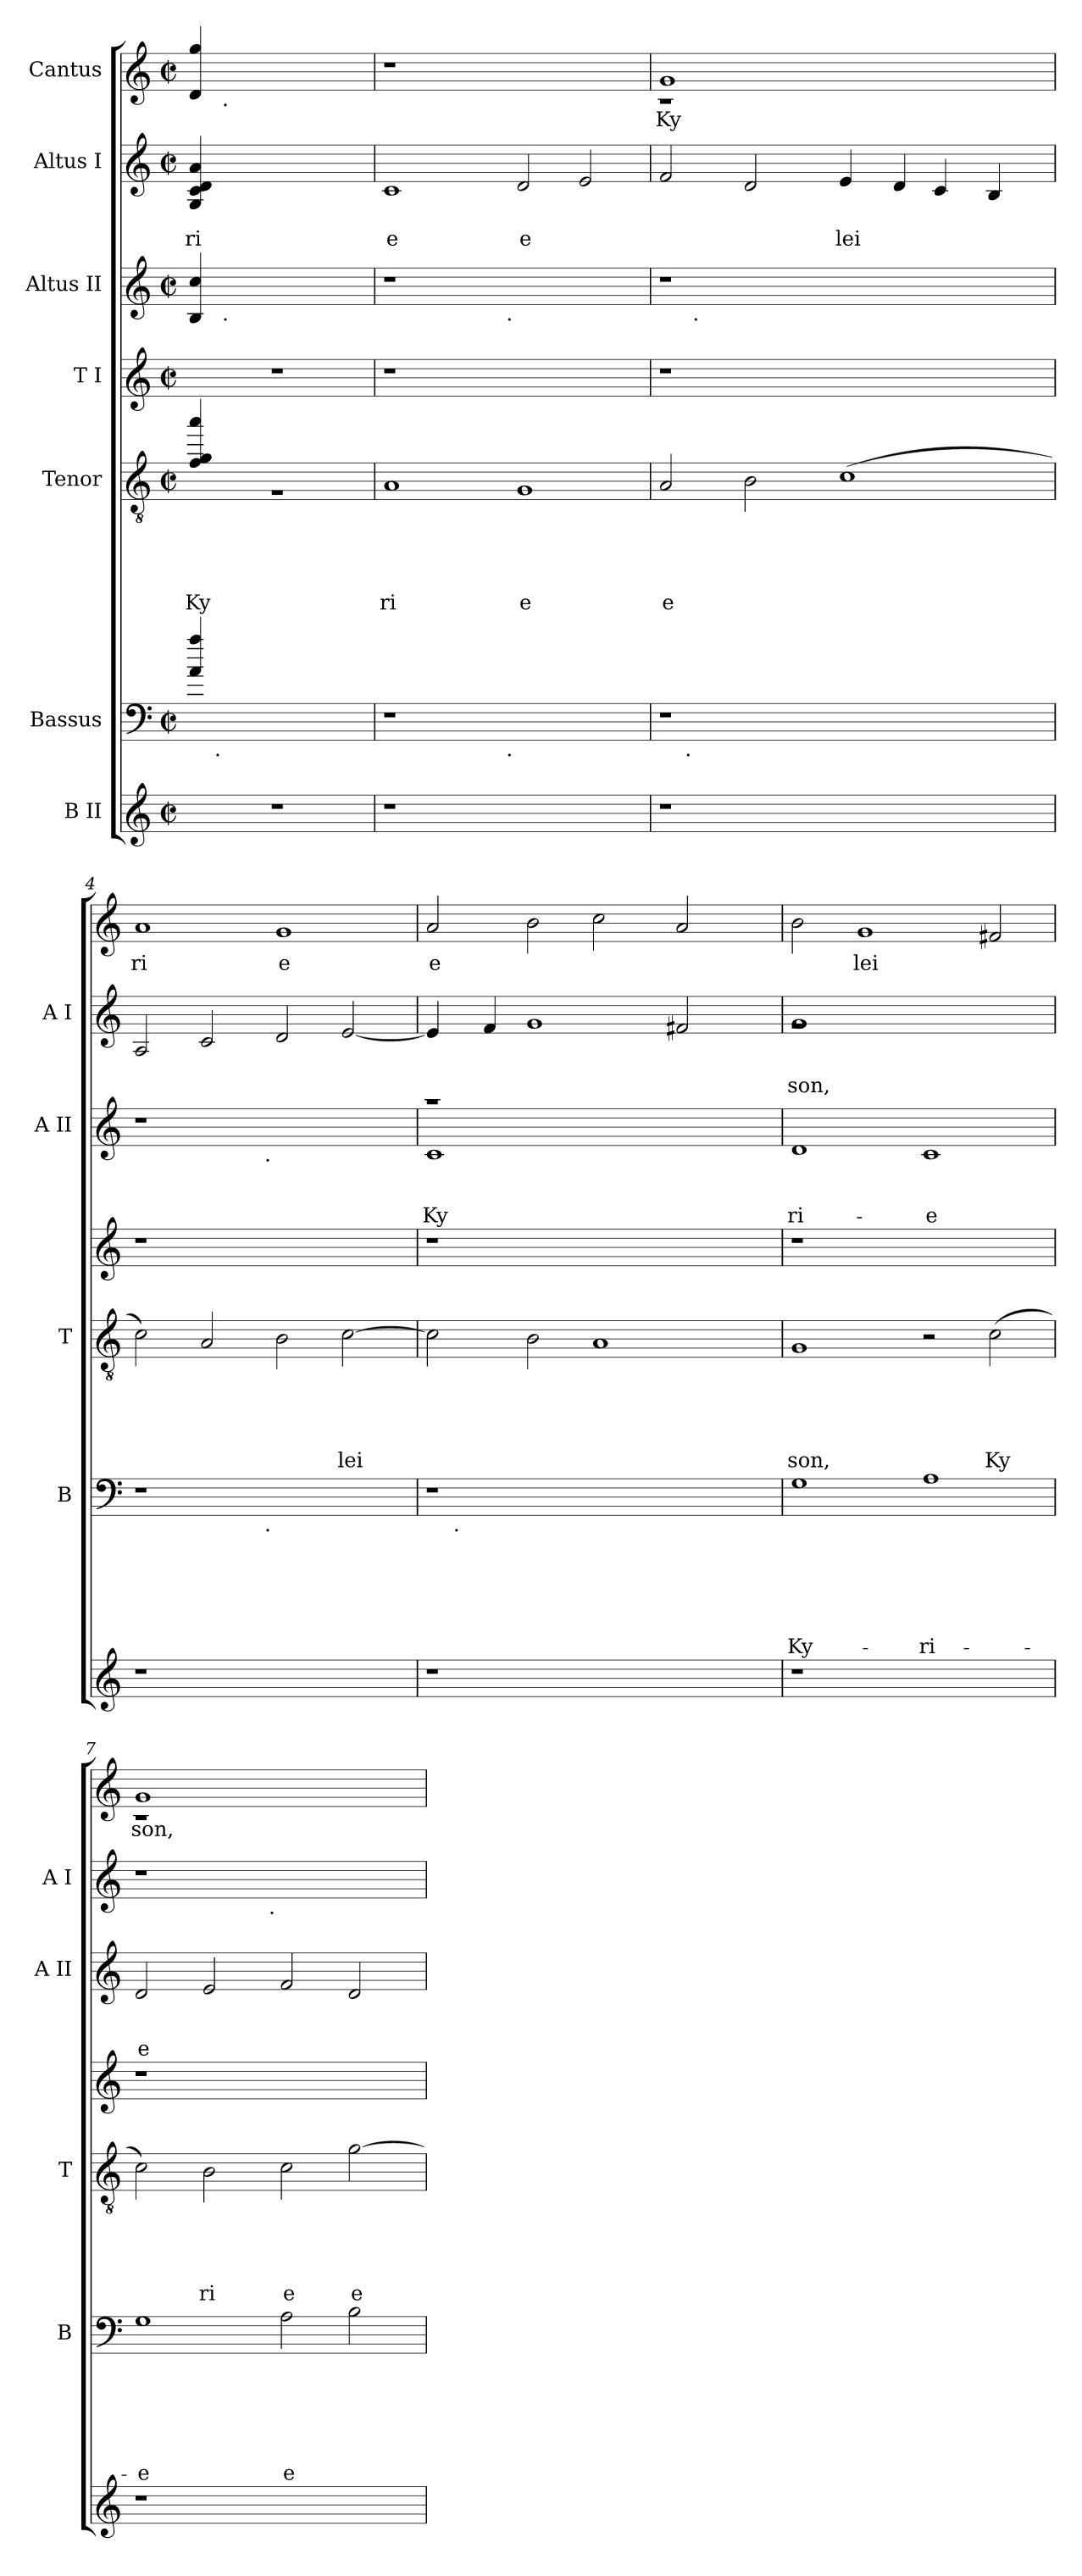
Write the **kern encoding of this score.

**kern	**kern	**text	**text	**text	**text	**text	**text	**kern	**text	**text	**text	**text	**text	**kern	**kern	**text	**text	**text	**kern	**text	**text	**kern	**text
*part7	*part6	*part6	*part6	*part6	*part6	*part6	*part6	*part5	*part5	*part5	*part5	*part5	*part5	*part4	*part3	*part3	*part3	*part3	*part2	*part2	*part2	*part1	*part1
*staff7	*staff6	*staff6	*staff6	*staff6	*staff6	*staff6	*staff6	*staff5	*staff5	*staff5	*staff5	*staff5	*staff5	*staff4	*staff3	*staff3	*staff3	*staff3	*staff2	*staff2	*staff2	*staff1	*staff1
*I"B II	*I"Bassus	*	*	*	*	*	*	*I"Tenor	*	*	*	*	*	*I"T I	*I"Altus II	*	*	*	*I"Altus I	*	*	*I"Cantus	*
*	*I'B	*	*	*	*	*	*	*I'T	*	*	*	*	*	*	*I'A II	*	*	*	*I'A I	*	*	*	*
!!LO:PB:g=z
*clefG2	*clefF4	*	*	*	*	*	*	*clefGv2	*	*	*	*	*	*clefG2	*clefG2	*	*	*	*clefG2	*	*	*clefG2	*
*k[]	*k[]	*	*	*	*	*	*	*k[]	*	*	*	*	*	*k[]	*k[]	*	*	*	*k[]	*	*	*k[]	*
*C:	*C:	*	*	*	*	*	*	*C:	*	*	*	*	*	*C:	*C:	*	*	*	*C:	*	*	*C:	*
*M2/2	*M2/2	*	*	*	*	*	*	*M2/2	*	*	*	*	*	*M2/2	*M2/2	*	*	*	*M2/2	*	*	*M2/2	*
*met(c|)	*met(c|)	*	*	*	*	*	*	*met(c|)	*	*	*	*	*	*met(c|)	*met(c|)	*	*	*	*met(c|)	*	*	*met(c|)	*
=1	=1	=1	=1	=1	=1	=1	=1	=1	=1	=1	=1	=1	=1	=1	=1	=1	=1	=1	=1	=1	=1	=1	=1
*	*	*	*	*	*	*	*	*^	*	*	*	*	*	*	*	*	*	*	*	*	*	*	*
!	!	!	!	!	!	!	!	!	!LO:N:vis=1	!	!	!	!	!LO:LY:b	!	!	!	!	!	!	!	!LO:LY:b	!	!
*	*^	*	*	*	*	*	*	*	*	*	*	*	*	*	*	*^	*	*	*	*	*	*	*^	*
1r	4a/ 4aa/	16..ryy	.	.	.	.	.	.	4f/ 4g/ 4aa/	1rA	.	.	.	.	Ky	1r	4B/ 4cc/	8ryy	.	.	.	4G/ 4c/ 4d/ 4a/	.	ri	4d/ 4gg/	8ryy	.
!	!	!LO:TX:b:t=.	!	!	!	!	!	!	!	!	!	!	!	!	!	!	!	!	!	!	!	!	!	!	!	!	!
.	.	2ryy	.	.	.	.	.	.	.	.	.	.	.	.	.	.	.	.	.	.	.	.	.	.	.	.	.
!	!	!	!	!	!	!	!	!	!	!	!	!	!	!	!	!	!	!	!	!	!	!	!	!	!	!LO:TX:b:t=.	!
!	!	!	!	!	!	!	!	!	!	!	!	!	!	!	!	!	!	!LO:TX:b:t=.	!	!	!	!	!	!	!	!	!
.	.	.	.	.	.	.	.	.	.	.	.	.	.	.	.	.	.	2..ryy	.	.	.	.	.	.	.	2..ryy	.
.	2.ryy	.	.	.	.	.	.	.	2.ryy	.	.	.	.	.	.	.	2.ryy	.	.	.	.	2.ryy	.	.	2.ryy	.	.
.	.	4ryy	.	.	.	.	.	.	.	.	.	.	.	.	.	.	.	.	.	.	.	.	.	.	.	.	.
.	.	8ryy	.	.	.	.	.	.	.	.	.	.	.	.	.	.	.	.	.	.	.	.	.	.	.	.	.
.	.	64ryy	.	.	.	.	.	.	.	.	.	.	.	.	.	.	.	.	.	.	.	.	.	.	.	.	.
=2	=2	=2	=2	=2	=2	=2	=2	=2	=2	=2	=2	=2	=2	=2	=2	=2	=2	=2	=2	=2	=2	=2	=2	=2	=2	=2	=2
!	!	!	!	!	!	!	!	!	!	!	!	!	!	!	!LO:LY:b	!	!	!	!	!	!	!	!	!LO:LY:b	!	!	!
*	*	*	*	*	*	*	*	*	*v	*v	*	*	*	*	*	*	*	*	*	*	*	*	*	*	*v	*v	*
1r	1r	2ryy	.	.	.	.	.	.	1A	.	.	.	.	ri	1r	1r	2ryy	.	.	.	1c	.	e	1r	.
.	.	4...ryy	.	.	.	.	.	.	.	.	.	.	.	.	.	.	4...ryy	.	.	.	.	.	.	.	.
!	!	!	!	!	!	!	!	!	!	!	!	!	!	!	!	!	!LO:TX:b:t=.	!	!	!	!	!	!	!	!
!	!	!LO:TX:b:t=.	!	!	!	!	!	!	!	!	!	!	!	!	!	!	!	!	!	!	!	!	!	!	!
.	.	1ryy	.	.	.	.	.	.	.	.	.	.	.	.	.	.	1ryy	.	.	.	.	.	.	.	.
!	!	!	!	!	!	!	!	!	!	!	!	!	!	!LO:LY:b	!	!	!	!	!	!	!	!	!LO:LY:b	!	!
1ryy	1ryy	.	.	.	.	.	.	.	1G	.	.	.	.	e	1ryy	1ryy	.	.	.	.	2d/	.	e	1ryy	.
.	.	.	.	.	.	.	.	.	.	.	.	.	.	.	.	.	.	.	.	.	2e/	.	.	.	.
.	.	32ryy	.	.	.	.	.	.	.	.	.	.	.	.	.	.	32ryy	.	.	.	.	.	.	.	.
=3	=3	=3	=3	=3	=3	=3	=3	=3	=3	=3	=3	=3	=3	=3	=3	=3	=3	=3	=3	=3	=3	=3	=3	=3	=3
!	!	!	!	!	!	!	!	!	!	!	!	!	!	!LO:LY:b	!	!	!	!	!	!	!	!	!	!	!LO:LY:b
*	*	*	*	*	*	*	*	*	*	*	*	*	*	*	*	*	*	*	*	*	*	*	*	*^	*
*	*	*	*	*	*	*	*	*	*	*	*	*	*	*	*	*	*	*	*	*	*	*	*	*	*^	*
1r	1r	16..ryy	.	.	.	.	.	.	2A/	.	.	.	.	e	1r	1r	8ryy	.	.	.	2f/	.	.	8ryy	1rc	1g	Ky
!	!	!LO:TX:b:t=.	!	!	!	!	!	!	!	!	!	!	!	!	!	!	!	!	!	!	!	!	!	!	!	!	!
.	.	1ryy	.	.	.	.	.	.	.	.	.	.	.	.	.	.	.	.	.	.	.	.	.	.	.	.	.
!	!	!	!	!	!	!	!	!	!	!	!	!	!	!	!	!	!LO:TX:b:t=.	!	!	!	!	!	!	!	!	!	!
.	.	.	.	.	.	.	.	.	.	.	.	.	.	.	.	.	1...ryy	.	.	.	.	.	.	2ryy	.	.	.
.	.	.	.	.	.	.	.	.	2B\	.	.	.	.	.	.	.	.	.	.	.	2d/	.	.	.	.	.	.
.	.	.	.	.	.	.	.	.	.	.	.	.	.	.	.	.	.	.	.	.	.	.	.	8.ryy	.	.	.
.	.	.	.	.	.	.	.	.	.	.	.	.	.	.	.	.	.	.	.	.	.	.	.	1ryy	.	.	.
!	!	!	!	!	!	!	!	!	!	!	!	!	!	!	!	!	!	!	!	!	!	!	!LO:LY:b	!	!	!	!
1ryy	1ryy	.	.	.	.	.	.	.	(>1c	.	.	.	.	.	1ryy	1ryy	.	.	.	.	4e/	.	lei	.	1ryy	1ryy	.
.	.	2ryy	.	.	.	.	.	.	.	.	.	.	.	.	.	.	.	.	.	.	.	.	.	.	.	.	.
.	.	.	.	.	.	.	.	.	.	.	.	.	.	.	.	.	.	.	.	.	4d/	.	.	.	.	.	.
.	.	.	.	.	.	.	.	.	.	.	.	.	.	.	.	.	.	.	.	.	4c/	.	.	.	.	.	.
.	.	4ryy	.	.	.	.	.	.	.	.	.	.	.	.	.	.	.	.	.	.	.	.	.	.	.	.	.
.	.	.	.	.	.	.	.	.	.	.	.	.	.	.	.	.	.	.	.	.	4B/	.	.	.	.	.	.
.	.	.	.	.	.	.	.	.	.	.	.	.	.	.	.	.	.	.	.	.	.	.	.	8.ryy	.	.	.
.	.	8ryy	.	.	.	.	.	.	.	.	.	.	.	.	.	.	.	.	.	.	.	.	.	.	.	.	.
.	.	64ryy	.	.	.	.	.	.	.	.	.	.	.	.	.	.	.	.	.	.	.	.	.	.	.	.	.
=4	=4	=4	=4	=4	=4	=4	=4	=4	=4	=4	=4	=4	=4	=4	=4	=4	=4	=4	=4	=4	=4	=4	=4	=4	=4	=4	=4
!	!	!	!	!	!	!	!	!	!	!	!	!	!	!	!	!	!	!	!	!	!	!	!	!	!	!	!LO:LY:b
*	*	*	*	*	*	*	*	*	*	*	*	*	*	*	*	*	*	*	*	*	*	*	*	*v	*v	*v	*
1r	1r	2ryy	.	.	.	.	.	.	2c\)	.	.	.	.	.	1r	1r	2ryy	.	.	.	2A/	.	.	1a	ri
.	.	4...ryy	.	.	.	.	.	.	2A/	.	.	.	.	.	.	.	4...ryy	.	.	.	2c/	.	.	.	.
!	!	!	!	!	!	!	!	!	!	!	!	!	!	!	!	!	!LO:TX:b:t=.	!	!	!	!	!	!	!	!
!	!	!LO:TX:b:t=.	!	!	!	!	!	!	!	!	!	!	!	!	!	!	!	!	!	!	!	!	!	!	!
.	.	1ryy	.	.	.	.	.	.	.	.	.	.	.	.	.	.	1ryy	.	.	.	.	.	.	.	.
!	!	!	!	!	!	!	!	!	!	!	!	!	!	!	!	!	!	!	!	!	!	!	!	!	!LO:LY:b
1ryy	1ryy	.	.	.	.	.	.	.	2B\	.	.	.	.	.	1ryy	1ryy	.	.	.	.	2d/	.	.	1g	e
!	!	!	!	!	!	!	!	!	!	!	!	!	!	!LO:LY:b	!	!	!	!	!	!	!	!	!	!	!
.	.	.	.	.	.	.	.	.	[>2c\	.	.	.	.	lei	.	.	.	.	.	.	[<2e/	.	.	.	.
.	.	32ryy	.	.	.	.	.	.	.	.	.	.	.	.	.	.	32ryy	.	.	.	.	.	.	.	.
=5	=5	=5	=5	=5	=5	=5	=5	=5	=5	=5	=5	=5	=5	=5	=5	=5	=5	=5	=5	=5	=5	=5	=5	=5	=5
!	!	!	!	!	!	!	!	!	!	!	!	!	!	!	!	!	!	!	!	!LO:LY:b	!	!	!	!	!LO:LY:b
1r	1r	16..ryy	.	.	.	.	.	.	2c\]	.	.	.	.	.	1r	1raa	1c	.	.	Ky-	4e/]	.	.	2a/	e
!	!	!LO:TX:b:t=.	!	!	!	!	!	!	!	!	!	!	!	!	!	!	!	!	!	!	!	!	!	!	!
.	.	1ryy	.	.	.	.	.	.	.	.	.	.	.	.	.	.	.	.	.	.	.	.	.	.	.
.	.	.	.	.	.	.	.	.	.	.	.	.	.	.	.	.	.	.	.	.	4f/	.	.	.	.
.	.	.	.	.	.	.	.	.	2B\	.	.	.	.	.	.	.	.	.	.	.	1g	.	.	2b\	.
1ryy	1ryy	.	.	.	.	.	.	.	1A	.	.	.	.	.	1ryy	1ryy	1ryy	.	.	.	.	.	.	2cc\	.
.	.	2ryy	.	.	.	.	.	.	.	.	.	.	.	.	.	.	.	.	.	.	.	.	.	.	.
.	.	.	.	.	.	.	.	.	.	.	.	.	.	.	.	.	.	.	.	.	2f#/	.	.	2a/	.
.	.	4ryy	.	.	.	.	.	.	.	.	.	.	.	.	.	.	.	.	.	.	.	.	.	.	.
.	.	8ryy	.	.	.	.	.	.	.	.	.	.	.	.	.	.	.	.	.	.	.	.	.	.	.
.	.	64ryy	.	.	.	.	.	.	.	.	.	.	.	.	.	.	.	.	.	.	.	.	.	.	.
=6	=6	=6	=6	=6	=6	=6	=6	=6	=6	=6	=6	=6	=6	=6	=6	=6	=6	=6	=6	=6	=6	=6	=6	=6	=6
!	!	!	!	!	!	!	!	!LO:LY:b	!	!	!	!	!	!LO:LY:b	!	!	!	!	!	!LO:LY:b	!	!	!LO:LY:b	!	!
*	*v	*v	*	*	*	*	*	*	*	*	*	*	*	*	*	*v	*v	*	*	*	*^	*	*	*	*
1r	1G	.	.	.	.	.	Ky-	1G	.	.	.	.	son,	1r	1d	.	.	-ri-	1g	1ra	.	son,	2b\	.
!	!	!	!	!	!	!	!	!	!	!	!	!	!	!	!	!	!	!	!	!	!	!	!	!LO:LY:b
.	.	.	.	.	.	.	.	.	.	.	.	.	.	.	.	.	.	.	.	.	.	.	1g	lei
!	!	!	!	!	!	!	!LO:LY:b	!	!	!	!	!	!	!	!	!	!	!LO:LY:b	!	!	!	!	!	!
1ryy	1A	.	.	.	.	.	-ri-	2r	.	.	.	.	.	1ryy	1c	.	.	-e	1ryy	1ryy	.	.	.	.
!	!	!	!	!	!	!	!	!	!	!	!	!	!LO:LY:b	!	!	!	!	!	!	!	!	!	!	!
.	.	.	.	.	.	.	.	(>2c\	.	.	.	.	Ky	.	.	.	.	.	.	.	.	.	2f#/	.
!!LO:LB:g=z
=7	=7	=7	=7	=7	=7	=7	=7	=7	=7	=7	=7	=7	=7	=7	=7	=7	=7	=7	=7	=7	=7	=7	=7	=7
*	*	*	*	*	*	*	*	*	*	*	*	*	*	*	*	*	*	*	*	*	*	*	*^	*
!	!	!	!	!	!	!	!LO:LY:b	!	!	!	!	!	!	!	!	!	!	!LO:LY:b	!	!	!	!	!	!LO:N:vis=1	!LO:LY:b
1r	1G	.	.	.	.	.	-e	2c\)	.	.	.	.	.	1r	2d/	.	.	e	1r	2ryy	.	.	1g	0rc	son,
!	!	!	!	!	!	!	!	!	!	!	!	!	!LO:LY:b	!	!	!	!	!	!	!	!	!	!	!	!
.	.	.	.	.	.	.	.	2B\	.	.	.	.	ri	.	2e/	.	.	.	.	4...ryy	.	.	.	.	.
!	!	!	!	!	!	!	!	!	!	!	!	!	!	!	!	!	!	!	!	!LO:TX:b:t=.	!	!	!	!	!
.	.	.	.	.	.	.	.	.	.	.	.	.	.	.	.	.	.	.	.	1ryy	.	.	.	.	.
!	!	!	!	!	!	!	!LO:LY:b	!	!	!	!	!	!LO:LY:b	!	!	!	!	!	!	!	!	!	!	!	!
1ryy	2A\	.	.	.	.	.	e	2c\	.	.	.	.	e	1ryy	2f/	.	.	.	1ryy	.	.	.	1ryy	.	.
!	!	!	!	!	!	!	!	!	!	!	!	!	!LO:LY:b	!	!	!	!	!	!	!	!	!	!	!	!
.	2B\	.	.	.	.	.	.	[>2g\	.	.	.	.	e	.	2d/	.	.	.	.	.	.	.	.	.	.
.	.	.	.	.	.	.	.	.	.	.	.	.	.	.	.	.	.	.	.	32ryy	.	.	.	.	.
*	*	*	*	*	*	*	*	*	*	*	*	*	*	*	*	*	*	*	*v	*v	*	*	*	*	*
*	*	*	*	*	*	*	*	*	*	*	*	*	*	*	*	*	*	*	*	*	*	*v	*v	*
=	=	=	=	=	=	=	=	=	=	=	=	=	=	=	=	=	=	=	=	=	=	=	=
*-	*-	*-	*-	*-	*-	*-	*-	*-	*-	*-	*-	*-	*-	*-	*-	*-	*-	*-	*-	*-	*-	*-	*-
